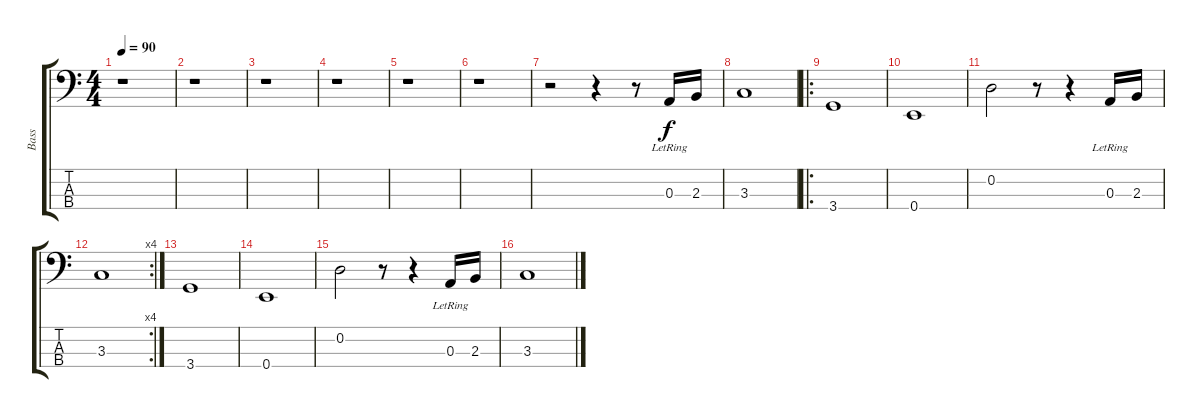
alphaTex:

\track ("Bass" "Bass") {instrument electricbassfinger}
\staff {score tabs}
\tuning (G2 D2 A1 E1) {hide}
\ts (4 4)
\tempo 90
\clef f4
\ks c
r.1{dy f instrument electricbassfinger} |
r.1 |
r.1 |
r.1 |
r.1 |
r.1 |
r.2 r.4 r.8 0.3{lr}.16 2.3.16 |
3.3.1 |
\ro
3.4.1 |
0.4.1 |
0.2.2 r.8 r.4 0.3{lr}.16 2.3.16 |
\rc 4
3.3.1 |
3.4.1 |
0.4.1 |
0.2.2 r.8 r.4 0.3{lr}.16 2.3.16 |
3.3.1
